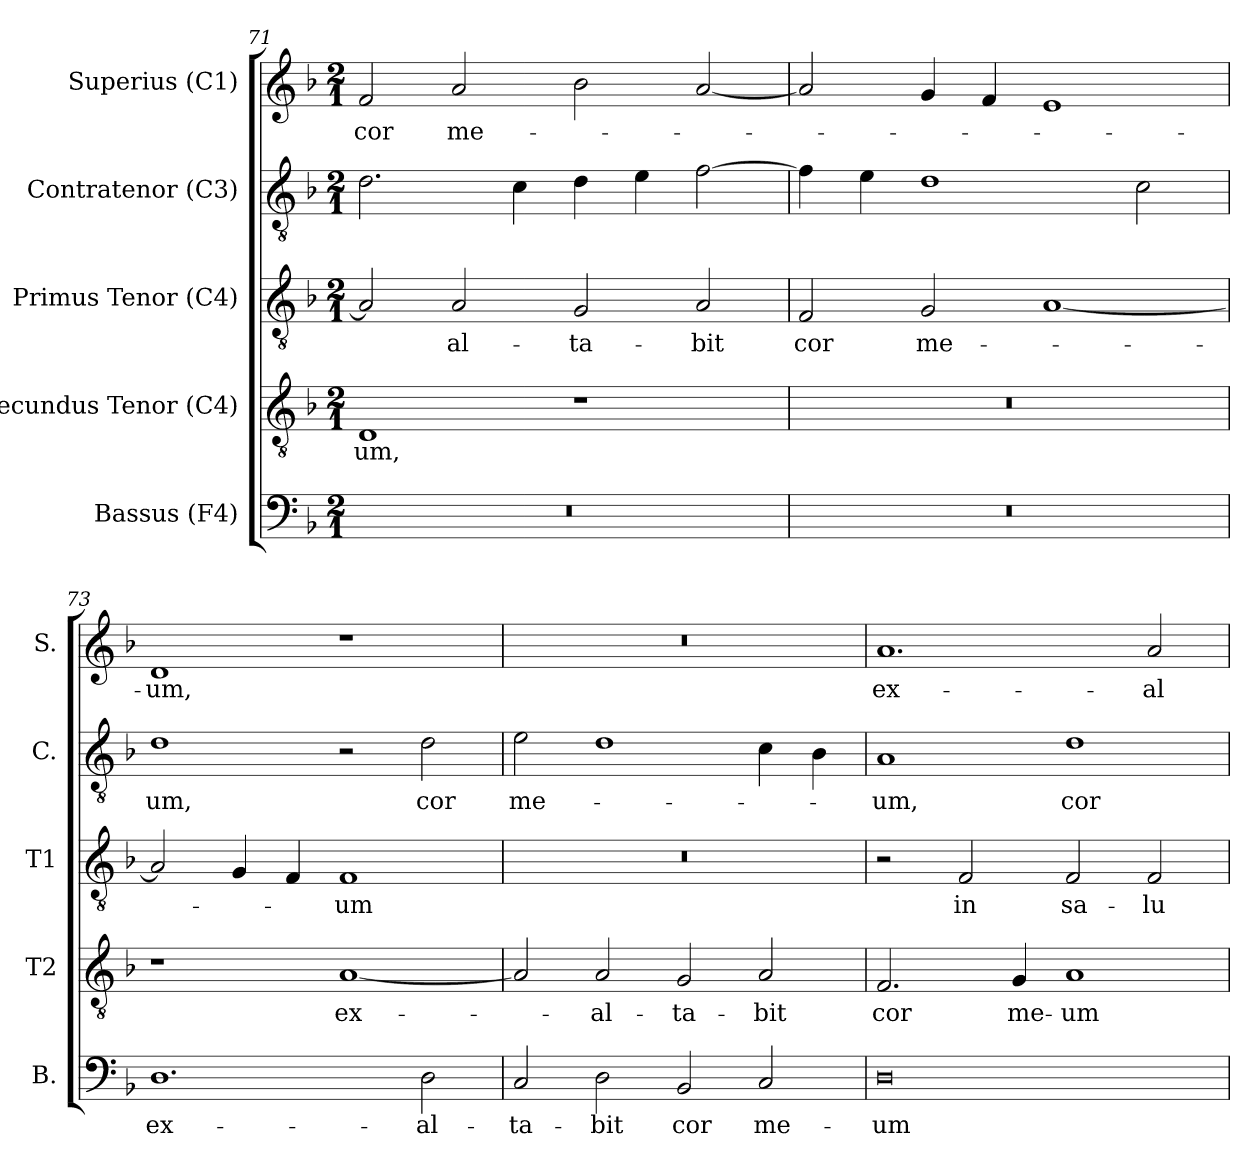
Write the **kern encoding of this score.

**kern	**text	**kern	**text	**kern	**text	**kern	**text	**kern	**text
*part5	*part5	*part4	*part4	*part3	*part3	*part2	*part2	*part1	*part1
*staff5	*staff5	*staff4	*staff4	*staff3	*staff3	*staff2	*staff2	*staff1	*staff1
*I"Bassus (F4)	*	*I"Secundus Tenor (C4)	*	*I"Primus Tenor (C4)	*	*I"Contratenor (C3)	*	*I"Superius (C1)	*
*I'B.	*	*I'T2	*	*I'T1	*	*I'C.	*	*I'S.	*
*clefF4	*	*clefGv2	*	*clefGv2	*	*clefGv2	*	*clefG2	*
*	*	*ITrd7c12	*	*ITrd7c12	*	*	*	*	*
*k[b-]	*	*k[b-]	*	*k[b-]	*	*k[b-]	*	*k[b-]	*
*F:	*	*F:	*	*F:	*	*F:	*	*F:	*
*M2/1	*	*M2/1	*	*M2/1	*	*M2/1	*	*M2/1	*
=71	=71	=71	=71	=71	=71	=71	=71	=71	=71
!LO:N:vis=1	!	!	!	!	!	!	!	!	!
!	!	!	!LO:LY:b:color=#000000	!	!	!	!	!	!
!	!	!	!	!	!	!	!	!	!LO:LY:b:color=#000000
0r	.	1DDi	-um,	2AAi/]	.	2.di\	.	2fi/	cor
!	!	!	!	!	!LO:LY:b:color=#000000	!	!	!	!
!	!	!	!	!	!	!	!	!	!LO:LY:b:color=#000000
.	.	.	.	2AAi/	-al-	.	.	2ai/	me-
.	.	.	.	.	.	4ci\	.	.	.
!	!	!	!	!	!LO:LY:b:color=#000000	!	!	!	!
.	.	1r	.	2GGi/	-ta-	4di\	.	2b-i\	.
.	.	.	.	.	.	4ei\	.	.	.
!	!	!	!	!	!LO:LY:b:color=#000000	!	!	!	!
.	.	.	.	2AAi/	-bit	[2fi\	.	[2ai/	.
=72	=72	=72	=72	=72	=72	=72	=72	=72	=72
!LO:N:vis=1	!	!LO:N:vis=1	!	!	!	!	!	!	!
!	!	!	!	!	!LO:LY:b:color=#000000	!	!	!	!
0r	.	0r	.	2FFi/	cor	4fi\]	.	2ai/]	.
.	.	.	.	.	.	4ei\	.	.	.
!	!	!	!	!	!LO:LY:b:color=#000000	!	!	!	!
.	.	.	.	2GGi/	me-	1di	.	4gi/	.
.	.	.	.	.	.	.	.	4fi/	.
.	.	.	.	[1AAi	.	.	.	1ei	.
.	.	.	.	.	.	2ci\	.	.	.
=73	=73	=73	=73	=73	=73	=73	=73	=73	=73
!	!LO:LY:b:color=#000000	!	!	!	!	!	!	!	!
!	!	!	!	!	!	!	!LO:LY:b:color=#000000	!	!
!	!	!	!	!	!	!	!	!	!LO:LY:b:color=#000000
1.Di	ex-	1r	.	2AAi/]	.	1di	-um,	1di	-um,
.	.	.	.	4GGi/	.	.	.	.	.
.	.	.	.	4FFi/	.	.	.	.	.
!	!	!	!LO:LY:b:color=#000000	!	!	!	!	!	!
!	!	!	!	!	!LO:LY:b:color=#000000	!	!	!	!
.	.	[1AAi	ex-	1FFi	-um	2r	.	1r	.
!	!LO:LY:b:color=#000000	!	!	!	!	!	!	!	!
!	!	!	!	!	!	!	!LO:LY:b:color=#000000	!	!
2Di\	-al-	.	.	.	.	2di\	cor	.	.
!!LO:PB:g=z
=74	=74	=74	=74	=74	=74	=74	=74	=74	=74
!	!LO:LY:b:color=#000000	!	!	!LO:N:vis=1	!	!	!	!	!
!	!	!	!	!	!	!	!LO:LY:b:color=#000000	!LO:N:vis=1	!
2Ci/	-ta-	2AAi/]	.	0r	.	2ei\	me-	0r	.
!	!LO:LY:b:color=#000000	!	!	!	!	!	!	!	!
!	!	!	!LO:LY:b:color=#000000	!	!	!	!	!	!
2Di\	-bit	2AAi/	-al-	.	.	1di	.	.	.
!	!LO:LY:b:color=#000000	!	!	!	!	!	!	!	!
!	!	!	!LO:LY:b:color=#000000	!	!	!	!	!	!
2BB-i/	cor	2GGi/	-ta-	.	.	.	.	.	.
!	!LO:LY:b:color=#000000	!	!	!	!	!	!	!	!
!	!	!	!LO:LY:b:color=#000000	!	!	!	!	!	!
2Ci/	me-	2AAi/	-bit	.	.	4ci\	.	.	.
.	.	.	.	.	.	4B-i\	.	.	.
=75	=75	=75	=75	=75	=75	=75	=75	=75	=75
!	!LO:LY:b:color=#000000	!	!	!	!	!	!	!	!
!	!	!	!LO:LY:b:color=#000000	!	!	!	!	!	!
!	!	!	!	!	!	!	!LO:LY:b:color=#000000	!	!
!	!	!	!	!	!	!	!	!	!LO:LY:b:color=#000000
0Di	-um	2.FFi/	cor	2r	.	1Ai	-um,	1.ai	ex-
!	!	!	!	!	!LO:LY:b:color=#000000	!	!	!	!
.	.	.	.	2FFi/	in	.	.	.	.
!	!	!	!LO:LY:b:color=#000000	!	!	!	!	!	!
.	.	4GGi/	me-	.	.	.	.	.	.
!	!	!	!LO:LY:b:color=#000000	!	!	!	!	!	!
!	!	!	!	!	!LO:LY:b:color=#000000	!	!	!	!
!	!	!	!	!	!	!	!LO:LY:b:color=#000000	!	!
.	.	1AAi	-um	2FFi/	sa-	1di	cor	.	.
!	!	!	!	!	!LO:LY:b:color=#000000	!	!	!	!
!	!	!	!	!	!	!	!	!	!LO:LY:b:color=#000000
.	.	.	.	2FFi/	-lu-	.	.	2ai/	-al-
=	=	=	=	=	=	=	=	=	=
*-	*-	*-	*-	*-	*-	*-	*-	*-	*-
